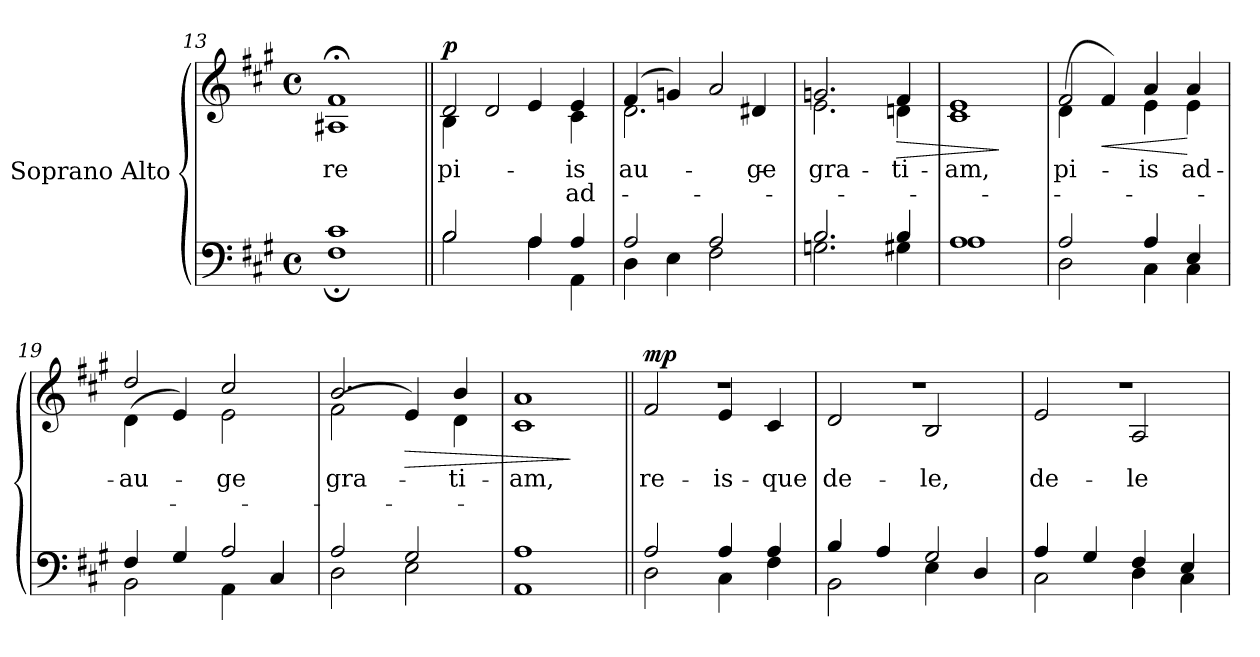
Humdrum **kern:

**kern	**kern	**text	**text	**dynam
*part1	*part1	*part1	*part1	*part1
*staff2	*staff1	*staff1	*staff1	*staff1/2
*I"Soprano Alto	*	*	*	*
*clefF4	*clefG2	*	*	*
*k[f#c#g#]	*k[f#c#g#]	*	*	*
*A:	*A:	*	*	*
*M4/4	*M4/4	*	*	*
*met(c)	*met(c)	*	*	*
=13	=13	=13	=13	=13
*^	*^	*	*	*
!	!	!	!	!LO:LY:b:color=#000000	!	!
1c#i	1F#;i	1f#;i	1A#Xi	-re	.	.
=14||	=14||	=14||	=14||	=14||	=14||	=14||
!	!	!	!	!LO:LY:b:color=#000000	!	!
2Bi/	2Bi\	2di/	4Bi\	pi-	.	p
.	.	.	2di/	.	.	.
4Ai/	4Ai\	4ei/	.	.	.	.
!	!	!	!	!LO:LY:b:color=#000000	!LO:LY:b:color=#000000	!
4Ai/	4AAi\	4ei/	4c#i\	-is	ad-	.
=15	=15	=15	=15	=15	=15	=15
!	!	!	!	!LO:LY:b:color=#000000	!	!
2Ai/	4Di\	(4f#i/	2.di\	-au-	.	.
.	4Ei\	4gni/)	.	.	.	.
2Ai/	2F#i\	2ai/	.	.	.	.
!	!	!	!	!LO:LY:b:color=#000000	!	!
.	.	.	4d#Xi/	-ge	.	.
=16	=16	=16	=16	=16	=16	=16
!	!	!	!	!LO:LY:b:color=#000000	!	!
2.Bi/	2.Gni\	2.gni/	2.ei\	gra-	.	.
!	!	!	!	!LO:LY:b:color=#000000	!	!LO:HP:b
4Bi/	4G#Xi\	4f#i/	4dni\	-ti-	.	>
=17	=17	=17	=17	=17	=17	=17
!	!	!	!	!LO:LY:b:color=#000000	!	!
1Ai	1Ai	1ei	1c#i	-am,	.	.
*v	*v	*	*	*	*	*
*	*v	*v	*	*	*
.	.	.	.	]
!!LO:LB:g=z
=18	=18	=18	=18	=18
*^	*	*	*	*
!	!	!	!LO:LY:b:color=#000000	!	!
*	*	*^	*	*	*
2Ai/	2Di\	2f#i/	(4di\	pi-	.	.
!	!	!	!	!	!	!LO:HP:b
.	.	.	4f#i/)	.	.	<
!	!	!	!	!LO:LY:b:color=#000000	!	!
4Ai/	4C#i\	4ai/	4ei\	-is	.	.
!	!	!	!	!LO:LY:b:color=#000000	!	!
4Ei/	4C#i\	4ai/	4ei\	ad-	.	[
=19	=19	=19	=19	=19	=19	=19
!	!	!	!	!LO:LY:b:color=#000000	!	!
4F#i/	2BBi\	2ddi/	(4di\	-au-	.	.
4G#i/	.	.	4ei/)	.	.	.
!	!	!	!	!LO:LY:b:color=#000000	!	!
2Ai/	4AAi\	2cc#i/	2ei\	-ge	.	.
.	4C#i/	.	.	.	.	.
=20	=20	=20	=20	=20	=20	=20
!	!	!	!	!LO:LY:b:color=#000000	!	!
2Ai/	2Di\	2.bi/	(2f#i\	gra-	.	.
!	!	!	!	!	!	!LO:HP:b
2G#i/	2Ei\	.	4ei/)	.	.	>
!	!	!	!	!LO:LY:b:color=#000000	!	!
.	.	4bi/	4di\	-ti-	.	.
=21	=21	=21	=21	=21	=21	=21
!	!	!	!	!LO:LY:b:color=#000000	!	!
1Ai	1AAi	1ai	1c#i	-am,	.	.
*v	*v	*	*	*	*	*
*	*v	*v	*	*	*
.	.	.	.	]
=22||	=22||	=22||	=22||	=22||
*^	*^	*	*	*
!	!	!	!	!LO:LY:b:color=#000000	!	!
2Ai/	2Di\	1r	2f#i/	re-	.	mp
!	!	!	!	!LO:LY:b:color=#000000	!	!
4Ai/	4C#i\	.	4ei/	-is-	.	.
!	!	!	!	!LO:LY:b:color=#000000	!	!
4Ai/	4F#i\	.	4c#i/	-que	.	.
=23	=23	=23	=23	=23	=23	=23
!	!	!	!	!LO:LY:b:color=#000000	!	!
4Bi/	2BBi\	1r	2di/	de-	.	.
4Ai/	.	.	.	.	.	.
!	!	!	!	!LO:LY:b:color=#000000	!	!
2G#i/	4Ei\	.	2Bi/	-le,	.	.
.	4Di/	.	.	.	.	.
!!LO:LB:g=z	!!
=24	=24	=24	=24	=24	=24	=24
!	!	!	!	!LO:LY:b:color=#000000	!	!
4Ai/	2C#i\	1r	2ei/	de-	.	.
4G#i/	.	.	.	.	.	.
!	!	!	!	!LO:LY:b:color=#000000	!	!
4F#i/	4Di\	.	2Ai/	-le	.	.
4Ei/	4C#i\	.	.	.	.	.
*v	*v	*	*	*	*	*
*	*v	*v	*	*	*
=	=	=	=	=
*-	*-	*-	*-	*-
